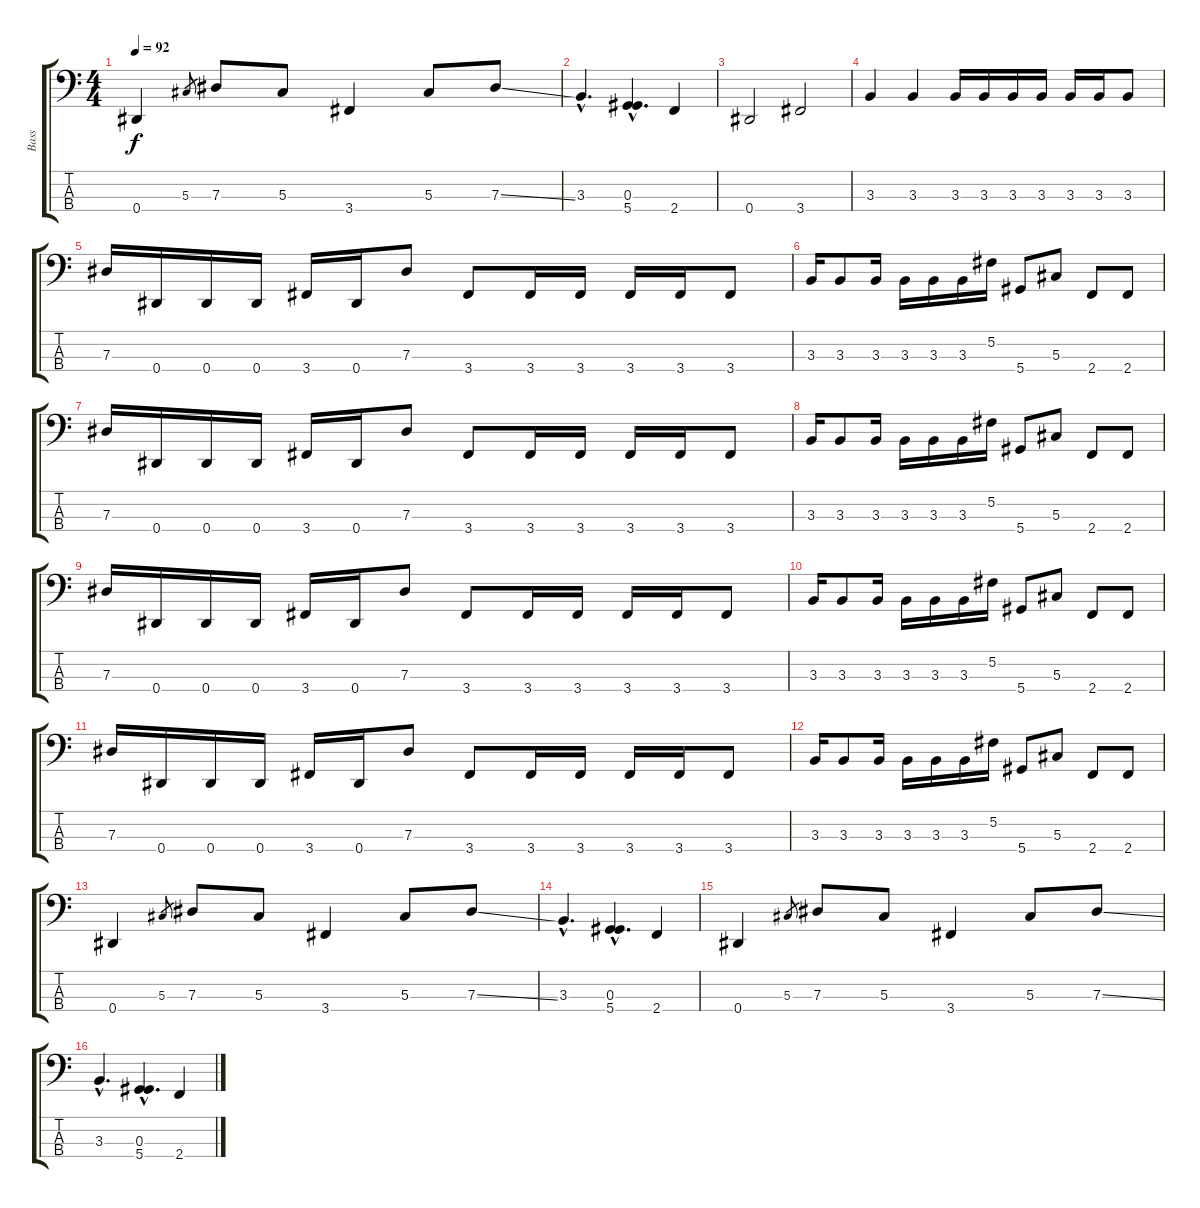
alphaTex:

\track ("Bass" "Bass") {instrument electricbasspick}
\staff {score tabs}
\tuning (Gb2 Db2 Ab1 Eb1) {hide}
\ts (4 4)
\tempo 92
\clef f4
\ks c
0.4.4{dy f} 5.3.8{gr} 7.3.8 5.3.8 3.4.4 5.3.8 7.3{ss}.8 |
3.3{hac}.4{d} (0.3{hac} 5.4{hac}).4{d} 2.4.4 |
0.4.2 3.4.2 |
3.3.4 3.3.4 3.3.16 3.3.16 3.3.16 3.3.16 3.3.16 3.3.16 3.3.8 |
7.3.16 0.4.16 0.4.16 0.4.16 3.4.16 0.4.16 7.3.8 3.4.8 3.4.16 3.4.16 3.4.16 3.4.16 3.4.8 |
3.3.16 3.3.8 3.3.16 3.3.16 3.3.16 3.3.16 5.2.16 5.4.8 5.3.8 2.4.8 2.4.8 |
7.3.16 0.4.16 0.4.16 0.4.16 3.4.16 0.4.16 7.3.8 3.4.8 3.4.16 3.4.16 3.4.16 3.4.16 3.4.8 |
3.3.16 3.3.8 3.3.16 3.3.16 3.3.16 3.3.16 5.2.16 5.4.8 5.3.8 2.4.8 2.4.8 |
7.3.16 0.4.16 0.4.16 0.4.16 3.4.16 0.4.16 7.3.8 3.4.8 3.4.16 3.4.16 3.4.16 3.4.16 3.4.8 |
3.3.16 3.3.8 3.3.16 3.3.16 3.3.16 3.3.16 5.2.16 5.4.8 5.3.8 2.4.8 2.4.8 |
7.3.16 0.4.16 0.4.16 0.4.16 3.4.16 0.4.16 7.3.8 3.4.8 3.4.16 3.4.16 3.4.16 3.4.16 3.4.8 |
3.3.16 3.3.8 3.3.16 3.3.16 3.3.16 3.3.16 5.2.16 5.4.8 5.3.8 2.4.8 2.4.8 |
0.4.4 5.3.8{gr} 7.3.8 5.3.8 3.4.4 5.3.8 7.3{ss}.8 |
3.3{hac}.4{d} (0.3{hac} 5.4{hac}).4{d} 2.4.4 |
0.4.4 5.3.8{gr} 7.3.8 5.3.8 3.4.4 5.3.8 7.3{ss}.8 |
3.3{hac}.4{d} (0.3{hac} 5.4{hac}).4{d} 2.4.4
